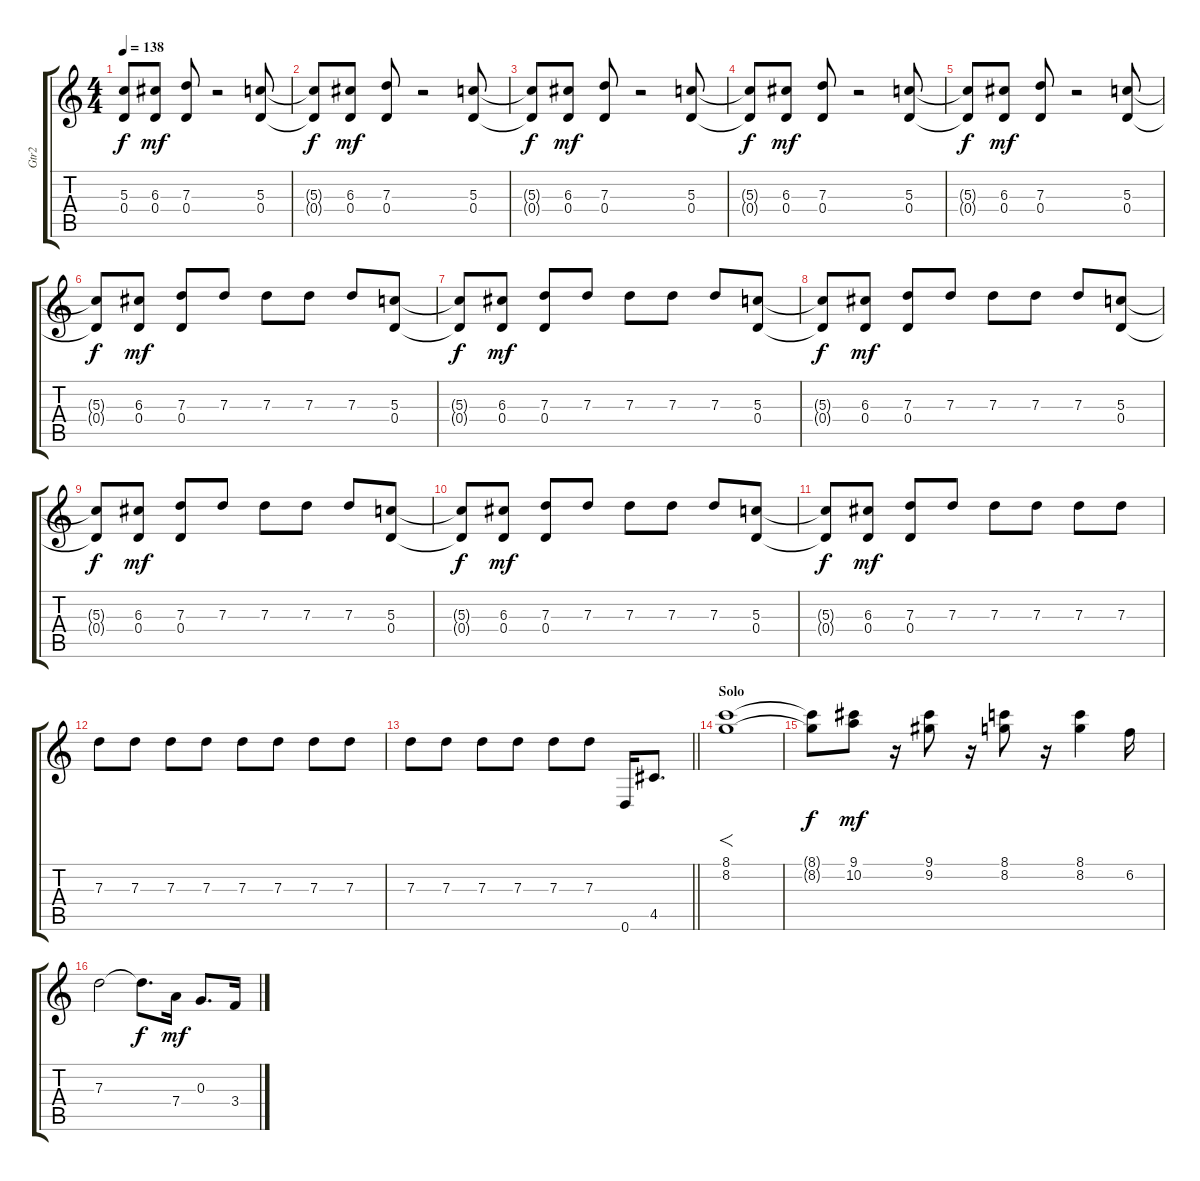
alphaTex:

\track ("Gtr2" "Gtr2") {instrument distortionguitar}
\staff {score tabs}
\tuning (E4 B3 G3 D3 A2 D2) {hide}
\ts (4 4)
\tempo 138
\clef g2
\ks c
(5.3{t} 0.4{t}).8{dy f} (6.3 0.4).8{dy mf} (7.3 0.4).8 r.2 (5.3 0.4).8 |
(5.3{t} 0.4{t}).8{dy f} (6.3 0.4).8{dy mf} (7.3 0.4).8 r.2 (5.3 0.4).8 |
(5.3{t} 0.4{t}).8{dy f} (6.3 0.4).8{dy mf} (7.3 0.4).8 r.2 (5.3 0.4).8 |
(5.3{t} 0.4{t}).8{dy f} (6.3 0.4).8{dy mf} (7.3 0.4).8 r.2 (5.3 0.4).8 |
(5.3{t} 0.4{t}).8{dy f} (6.3 0.4).8{dy mf} (7.3 0.4).8 r.2 (5.3 0.4).8 |
(5.3{t} 0.4{t}).8{dy f} (6.3 0.4).8{dy mf} (7.3 0.4).8 7.3.8 7.3.8 7.3.8 7.3.8 (5.3 0.4).8 |
(5.3{t} 0.4{t}).8{dy f} (6.3 0.4).8{dy mf} (7.3 0.4).8 7.3.8 7.3.8 7.3.8 7.3.8 (5.3 0.4).8 |
(5.3{t} 0.4{t}).8{dy f} (6.3 0.4).8{dy mf} (7.3 0.4).8 7.3.8 7.3.8 7.3.8 7.3.8 (5.3 0.4).8 |
(5.3{t} 0.4{t}).8{dy f} (6.3 0.4).8{dy mf} (7.3 0.4).8 7.3.8 7.3.8 7.3.8 7.3.8 (5.3 0.4).8 |
(5.3{t} 0.4{t}).8{dy f} (6.3 0.4).8{dy mf} (7.3 0.4).8 7.3.8 7.3.8 7.3.8 7.3.8 (5.3 0.4).8 |
(5.3{t} 0.4{t}).8{dy f} (6.3 0.4).8{dy mf} (7.3 0.4).8 7.3.8 7.3.8 7.3.8 7.3.8 7.3.8 |
7.3.8 7.3.8 7.3.8 7.3.8 7.3.8 7.3.8 7.3.8 7.3.8 |
\barLineRight lightlight
7.3.8 7.3.8 7.3.8 7.3.8 7.3.8 7.3.8 0.6.16 4.5.8{d} |
\section ("" "Solo")
(8.1 8.2).1{f instrument overdrivenguitar} |
(8.1{t} 8.2{t}).8{dy f} (9.1 10.2).8{dy mf} r.16 (9.1 9.2).8 r.16 (8.1 8.2).8 r.16 (8.1 8.2).4 6.2.16 |
7.3.2 7.3{t}.8{d dy f} 7.4.16{dy mf} 0.3.8{d} 3.4.16
